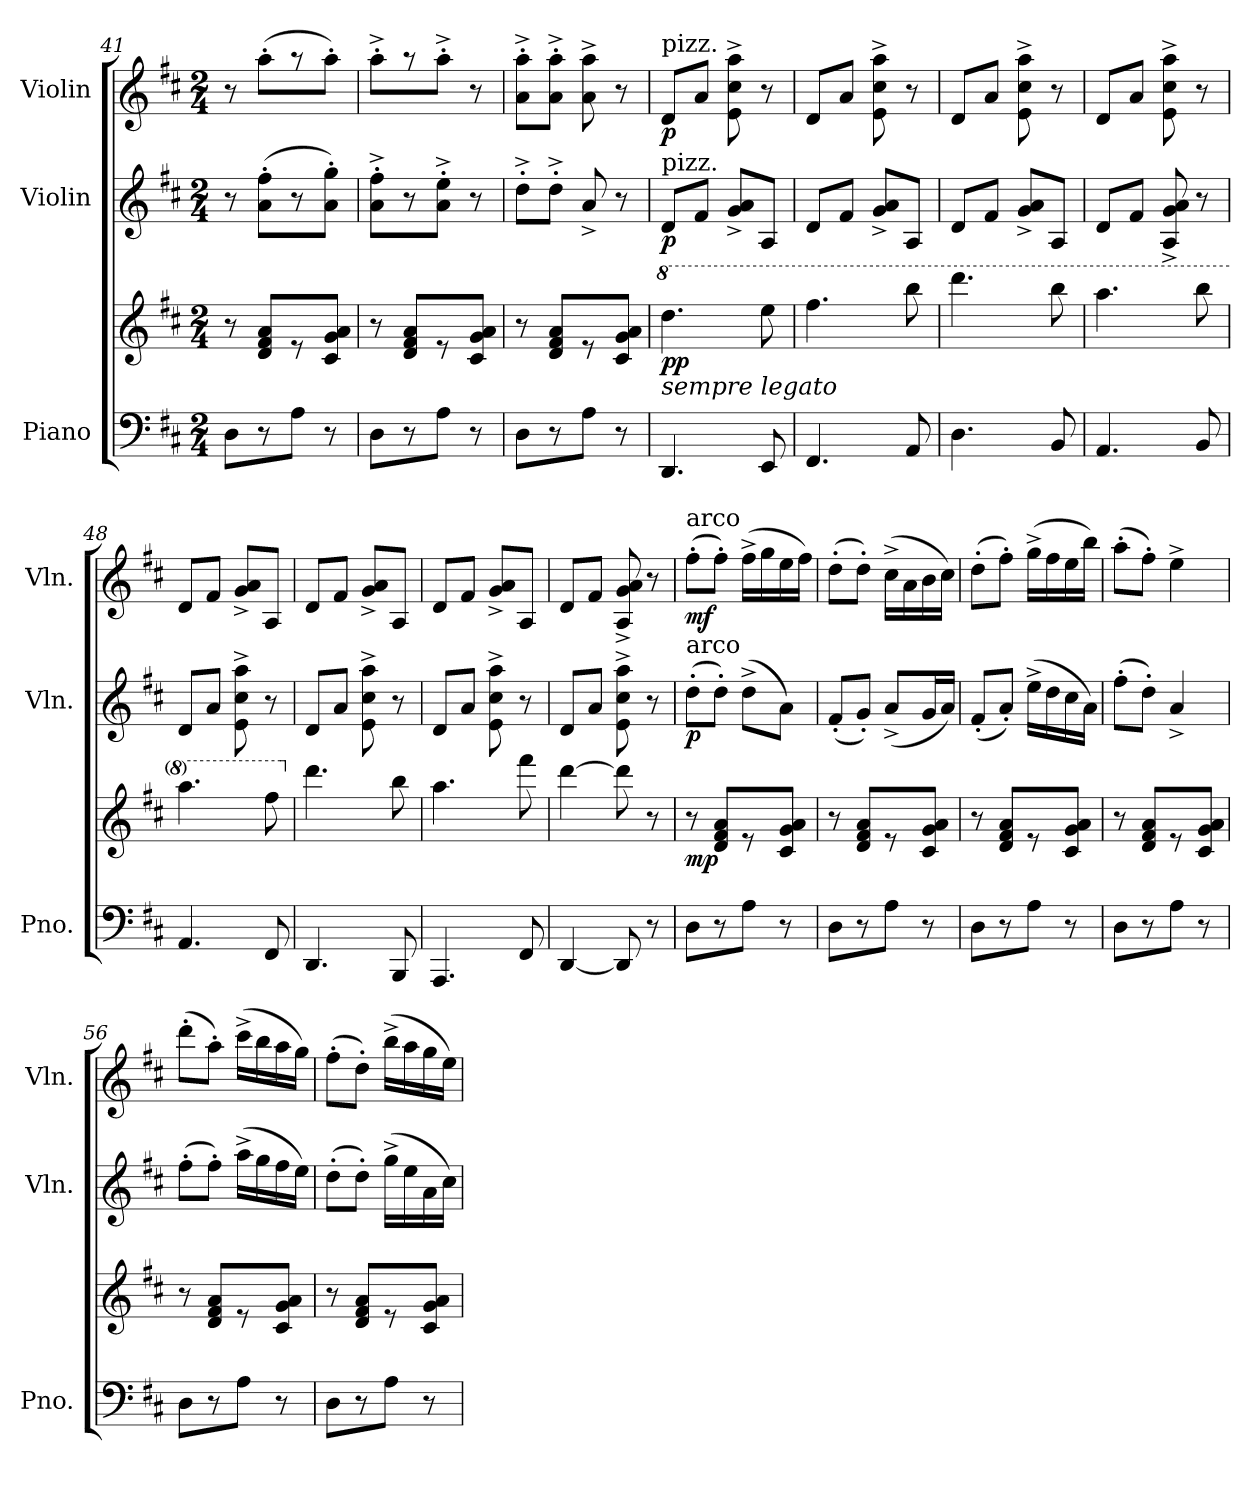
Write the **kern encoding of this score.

**kern	**kern	**dynam	**kern	**dynam	**kern	**dynam
*part3	*part3	*part3	*part2	*part2	*part1	*part1
*staff4	*staff3	*staff3/4	*staff2	*staff2	*staff1	*staff1
*I"Piano	*	*	*I"Violin	*	*I"Violin	*
*I'Pno.	*	*	*I'Vln.	*	*I'Vln.	*
*clefF4	*clefG2	*	*clefG2	*	*clefG2	*
*k[f#c#]	*k[f#c#]	*	*k[f#c#]	*	*k[f#c#]	*
*M2/4	*M2/4	*	*M2/4	*	*M2/4	*
=41	=41	=41	=41	=41	=41	=41
8D\L	8r	.	8r	.	8r	.
8r	8d/ 8f#/ 8a/L	.	(>8a\' 8ff#\'L	.	(>8aa'\L	.
8A\J	8r	.	8r	.	8r	.
8r	8c#/ 8g/ 8a/J	.	8a\' 8gg\'J)	.	8aa'\J)	.
=42	=42	=42	=42	=42	=42	=42
8D\L	8r	.	8a\'^ 8ff#\'^L	.	8aa'^\L	.
8r	8d/ 8f#/ 8a/L	.	8r	.	8r	.
8A\J	8r	.	8a\'^ 8ee\'^J	.	8aa'^\J	.
8r	8c#/ 8g/ 8a/J	.	8r	.	8r	.
=43	=43	=43	=43	=43	=43	=43
8D\L	8r	.	8dd'^\L	.	8a\'^ 8aa\'^L	.
8r	8d/ 8f#/ 8a/L	.	8dd'^\J	.	8a\'^ 8aa\'^J	.
8A\J	8r	.	8a^/	.	8a\^ 8aa\^	.
8r	8c#/ 8g/ 8a/J	.	8r	.	8r	.
=44	=44	=44	=44	=44	=44	=44
*	*8va	*	*	*	*	*
!	!	!	!	!	!LO:TX:a:t=pizz.	!
!	!	!	!LO:TX:a:t=pizz.	!	!	!
!	!LO:TX:b:i:t=sempre legato	!	!	!	!	!
!	!	!LO:DY:b	!	!LO:DY:b	!	!LO:DY:b
4.DD/	4.ddd\	pp	8d/L	p	8d/L	p
.	.	.	8f#/J	.	8a/J	.
.	.	.	8g/^ 8a/^L	.	8e\^ 8cc#\^ 8aa\^	.
8EE/	8eee\	.	8A/J	.	8r	.
=45	=45	=45	=45	=45	=45	=45
4.FF#/	4.fff#\	.	8d/L	.	8d/L	.
.	.	.	8f#/J	.	8a/J	.
.	.	.	8g/^ 8a/^L	.	8e\^ 8cc#\^ 8aa\^	.
8AA/	8bbb\	.	8A/J	.	8r	.
!!LO:LB:g=z
=46	=46	=46	=46	=46	=46	=46
4.D\	4.dddd\	.	8d/L	.	8d/L	.
.	.	.	8f#/J	.	8a/J	.
.	.	.	8g/^ 8a/^L	.	8e\^ 8cc#\^ 8aa\^	.
8BB/	8bbb\	.	8A/J	.	8r	.
=47	=47	=47	=47	=47	=47	=47
4.AA/	4.aaa\	.	8d/L	.	8d/L	.
.	.	.	8f#/J	.	8a/J	.
.	.	.	8A/^ 8g/^ 8a/^	.	8e\^ 8cc#\^ 8aa\^	.
8BB/	8bbb\	.	8r	.	8r	.
=48	=48	=48	=48	=48	=48	=48
4.AA/	4.aaa\	.	8d/L	.	8d/L	.
.	.	.	8a/J	.	8f#/J	.
.	.	.	8e\^ 8cc#\^ 8aa\^	.	8g/^ 8a/^L	.
8FF#/	8fff#\	.	8r	.	8A/J	.
=49	=49	=49	=49	=49	=49	=49
*	*X8va	*	*	*	*	*
4.DD/	4.ddd\	.	8d/L	.	8d/L	.
.	.	.	8a/J	.	8f#/J	.
.	.	.	8e\^ 8cc#\^ 8aa\^	.	8g/^ 8a/^L	.
8BBB/	8bb\	.	8r	.	8A/J	.
=50	=50	=50	=50	=50	=50	=50
4.AAA/	4.aa\	.	8d/L	.	8d/L	.
.	.	.	8a/J	.	8f#/J	.
.	.	.	8e\^ 8cc#\^ 8aa\^	.	8g/^ 8a/^L	.
8FF#/	8fff#\	.	8r	.	8A/J	.
=51	=51	=51	=51	=51	=51	=51
[4DD/	[4ddd\	.	8d/L	.	8d/L	.
.	.	.	8a/J	.	8f#/J	.
8DD/]	8ddd\]	.	8e\^ 8cc#\^ 8aa\^	.	8A/^ 8g/^ 8a/^	.
8r	8r	.	8r	.	8r	.
=52	=52	=52	=52	=52	=52	=52
!	!	!	!	!	!LO:TX:a:t=arco	!
!	!	!	!LO:TX:a:t=arco	!	!	!
!	!	!LO:DY:b	!	!LO:DY:b	!	!LO:DY:b
8D\L	8r	mp	(>8dd'\L	p	(>8ff#'\L	mf
8r	8d/ 8f#/ 8a/L	.	8dd'\J)	.	8ff#'\J)	.
8A\J	8r	.	(>8dd^\L	.	(>16ff#^\LL	.
.	.	.	.	.	16gg\	.
8r	8c#/ 8g/ 8a/J	.	8a\J)	.	16ee\	.
.	.	.	.	.	16ff#\JJ)	.
=53	=53	=53	=53	=53	=53	=53
8D\L	8r	.	(<8f#'/L	.	(>8dd'\L	.
8r	8d/ 8f#/ 8a/L	.	8g'/J)	.	8dd'\J)	.
8A\J	8r	.	(<8a^/L	.	(>16cc#^\LL	.
.	.	.	.	.	16a\	.
8r	8c#/ 8g/ 8a/J	.	16g/L	.	16b\	.
.	.	.	16a/JJ)	.	16cc#\JJ)	.
!!LO:PB:g=z
=54	=54	=54	=54	=54	=54	=54
8D\L	8r	.	(<8f#'/L	.	(>8dd'\L	.
8r	8d/ 8f#/ 8a/L	.	8a'/J)	.	8ff#'\J)	.
8A\J	8r	.	(>16ee^\LL	.	(>16gg^\LL	.
.	.	.	16dd\	.	16ff#\	.
8r	8c#/ 8g/ 8a/J	.	16cc#\	.	16ee\	.
.	.	.	16a\JJ)	.	16bb\JJ)	.
=55	=55	=55	=55	=55	=55	=55
8D\L	8r	.	(>8ff#'\L	.	(>8aa'\L	.
8r	8d/ 8f#/ 8a/L	.	8dd'\J)	.	8ff#'\J)	.
8A\J	8r	.	4a^/	.	4ee^\	.
8r	8c#/ 8g/ 8a/J	.	.	.	.	.
=56	=56	=56	=56	=56	=56	=56
8D\L	8r	.	(>8ff#'\L	.	(>8ddd'\L	.
8r	8d/ 8f#/ 8a/L	.	8ff#'\J)	.	8aa'\J)	.
8A\J	8r	.	(>16aa^\LL	.	(>16ccc#^\LL	.
.	.	.	16gg\	.	16bb\	.
8r	8c#/ 8g/ 8a/J	.	16ff#\	.	16aa\	.
.	.	.	16ee\JJ)	.	16gg\JJ)	.
=57	=57	=57	=57	=57	=57	=57
8D\L	8r	.	(>8dd'\L	.	(>8ff#'\L	.
8r	8d/ 8f#/ 8a/L	.	8dd'\J)	.	8dd'\J)	.
8A\J	8r	.	(>16gg^\LL	.	(>16bb^\LL	.
.	.	.	16ee\	.	16aa\	.
8r	8c#/ 8g/ 8a/J	.	16a\	.	16gg\	.
.	.	.	16cc#\JJ)	.	16ee\JJ)	.
=	=	=	=	=	=	=
*-	*-	*-	*-	*-	*-	*-
